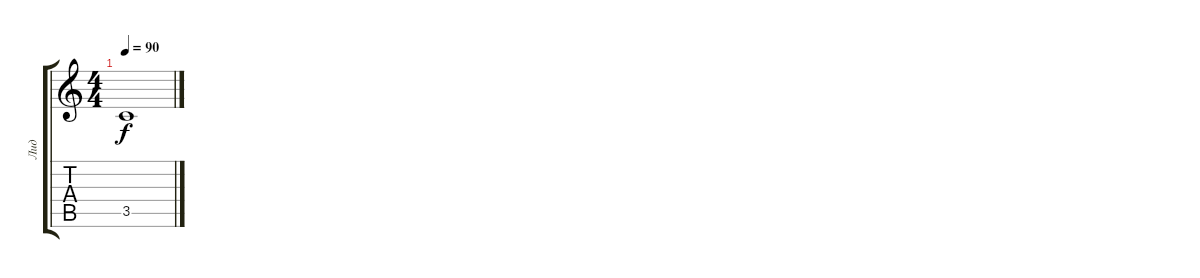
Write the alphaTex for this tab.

\track ("Лид" "Лид") {instrument acousticguitarsteel}
\staff {score tabs}
\tuning (E4 B3 G3 D3 A2 E2) {hide}
\ts (4 4)
\tempo 90
\clef g2
\ks c
3.5.1{dy f}
